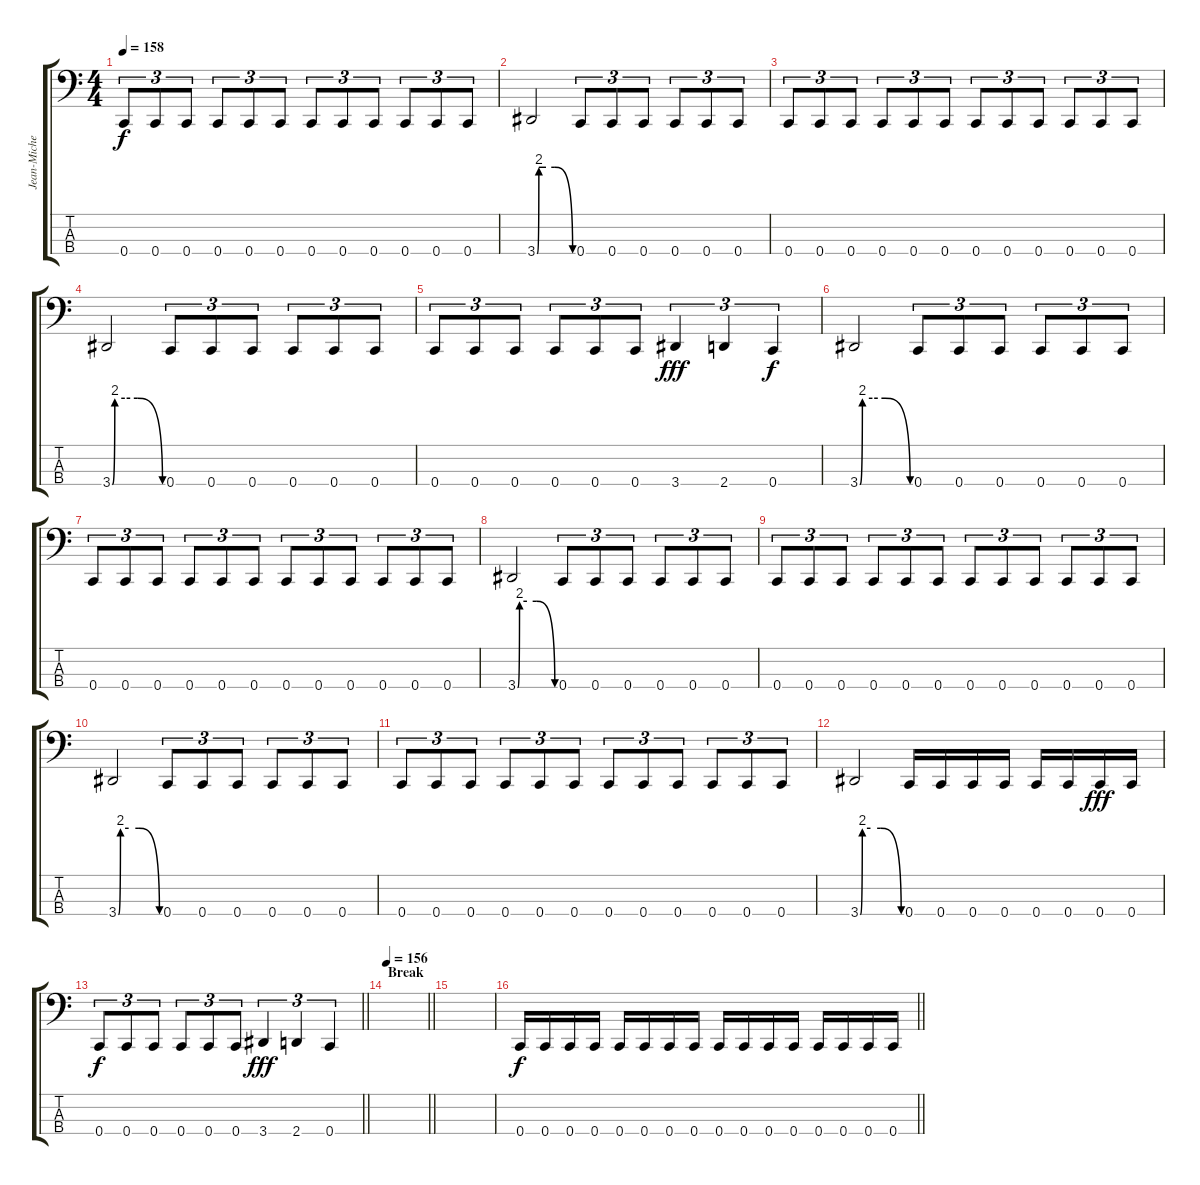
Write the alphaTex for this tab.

\track ("Jean-Michel Labadie" "Jean-Miche") {instrument electricbasspick}
\staff {score tabs}
\tuning (F2 C2 G1 C1) {hide}
\ts (4 4)
\tempo 158
\clef f4
\ks c
0.4.8{tu (3 2) dy f} 0.4.8{tu (3 2)} 0.4.8{tu (3 2)} 0.4.8{tu (3 2)} 0.4.8{tu (3 2)} 0.4.8{tu (3 2)} 0.4.8{tu (3 2)} 0.4.8{tu (3 2)} 0.4.8{tu (3 2)} 0.4.8{tu (3 2)} 0.4.8{tu (3 2)} 0.4.8{tu (3 2)} |
3.4{be (custom 0 0 3 8 15 8 30 8 60 0)}.2 0.4.8{tu (3 2)} 0.4.8{tu (3 2)} 0.4.8{tu (3 2)} 0.4.8{tu (3 2)} 0.4.8{tu (3 2)} 0.4.8{tu (3 2)} |
0.4.8{tu (3 2)} 0.4.8{tu (3 2)} 0.4.8{tu (3 2)} 0.4.8{tu (3 2)} 0.4.8{tu (3 2)} 0.4.8{tu (3 2)} 0.4.8{tu (3 2)} 0.4.8{tu (3 2)} 0.4.8{tu (3 2)} 0.4.8{tu (3 2)} 0.4.8{tu (3 2)} 0.4.8{tu (3 2)} |
3.4{be (custom 0 0 3 8 15 8 30 8 60 0)}.2 0.4.8{tu (3 2)} 0.4.8{tu (3 2)} 0.4.8{tu (3 2)} 0.4.8{tu (3 2)} 0.4.8{tu (3 2)} 0.4.8{tu (3 2)} |
0.4.8{tu (3 2)} 0.4.8{tu (3 2)} 0.4.8{tu (3 2)} 0.4.8{tu (3 2)} 0.4.8{tu (3 2)} 0.4.8{tu (3 2)} 3.4.4{tu (3 2) dy fff} 2.4.4{tu (3 2)} 0.4.4{tu (3 2) dy f} |
3.4{be (custom 0 0 3 8 15 8 30 8 60 0)}.2 0.4.8{tu (3 2)} 0.4.8{tu (3 2)} 0.4.8{tu (3 2)} 0.4.8{tu (3 2)} 0.4.8{tu (3 2)} 0.4.8{tu (3 2)} |
0.4.8{tu (3 2)} 0.4.8{tu (3 2)} 0.4.8{tu (3 2)} 0.4.8{tu (3 2)} 0.4.8{tu (3 2)} 0.4.8{tu (3 2)} 0.4.8{tu (3 2)} 0.4.8{tu (3 2)} 0.4.8{tu (3 2)} 0.4.8{tu (3 2)} 0.4.8{tu (3 2)} 0.4.8{tu (3 2)} |
3.4{be (custom 0 0 3 8 15 8 30 8 60 0)}.2 0.4.8{tu (3 2)} 0.4.8{tu (3 2)} 0.4.8{tu (3 2)} 0.4.8{tu (3 2)} 0.4.8{tu (3 2)} 0.4.8{tu (3 2)} |
0.4.8{tu (3 2)} 0.4.8{tu (3 2)} 0.4.8{tu (3 2)} 0.4.8{tu (3 2)} 0.4.8{tu (3 2)} 0.4.8{tu (3 2)} 0.4.8{tu (3 2)} 0.4.8{tu (3 2)} 0.4.8{tu (3 2)} 0.4.8{tu (3 2)} 0.4.8{tu (3 2)} 0.4.8{tu (3 2)} |
3.4{be (custom 0 0 3 8 15 8 30 8 60 0)}.2 0.4.8{tu (3 2)} 0.4.8{tu (3 2)} 0.4.8{tu (3 2)} 0.4.8{tu (3 2)} 0.4.8{tu (3 2)} 0.4.8{tu (3 2)} |
0.4.8{tu (3 2)} 0.4.8{tu (3 2)} 0.4.8{tu (3 2)} 0.4.8{tu (3 2)} 0.4.8{tu (3 2)} 0.4.8{tu (3 2)} 0.4.8{tu (3 2)} 0.4.8{tu (3 2)} 0.4.8{tu (3 2)} 0.4.8{tu (3 2)} 0.4.8{tu (3 2)} 0.4.8{tu (3 2)} |
3.4{be (custom 0 0 3 8 15 8 30 8 60 0)}.2 0.4.16 0.4.16 0.4.16 0.4.16 0.4.16 0.4.16 0.4.16{dy fff} 0.4.16 |
\barLineRight lightlight
0.4.8{tu (3 2) dy f} 0.4.8{tu (3 2)} 0.4.8{tu (3 2)} 0.4.8{tu (3 2)} 0.4.8{tu (3 2)} 0.4.8{tu (3 2)} 3.4.4{tu (3 2) dy fff} 2.4.4{tu (3 2)} 0.4.4{tu (3 2)} |
\section ("" "Break")
\tempo 156
\barLineRight lightlight
|
|
\barLineRight lightlight
0.4.16{dy f} 0.4.16 0.4.16 0.4.16 0.4.16 0.4.16 0.4.16 0.4.16 0.4.16 0.4.16 0.4.16 0.4.16 0.4.16 0.4.16 0.4.16 0.4.16
